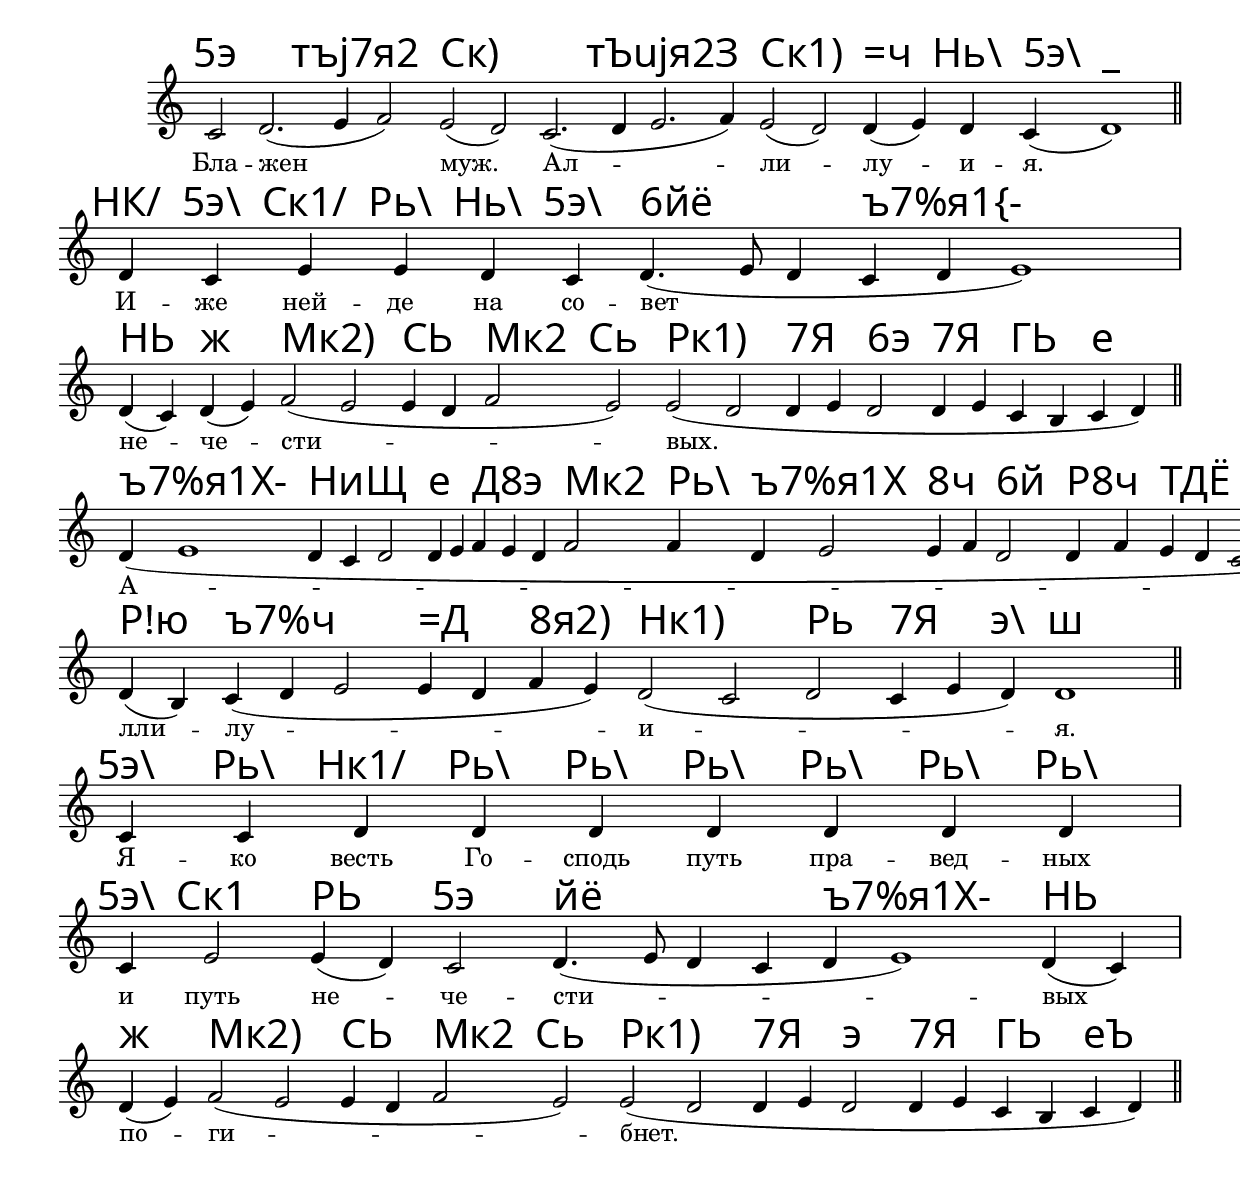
\version "2.14.1"
melody = \relative c' 
	{
	\cadenzaOn 
	c2 d2. (e4 f2) e (d) c2. (d4 e2. f4) e2 (d) d4 (e) d c (d1) \bar "||" \break

	d4 c e e d c d4. (e8 d4 c d e1) \bar "|" \break
	d4 (c) d (e) f2 (e e4 d f2 e) e (d d4 e d2 d4 e c b c d) \bar "||" \break
	
	d4 (e1 d4 c d2 d4 e f e d f2 f4 d e2 e4 f4 d2 d4 f e d c2 d) \bar "|" \break
	d4 (b) c (d e2 e4 d f e) d2 (c d c4 e d) d1 \bar "||" \break
	
	c4 c d d d d d d d \bar "|" 
	c4 e2 e4 (d) c2 d4. (e8 d4 c4 d e1) d4 (c) \bar "|" \break
	d (e) f2 (e e4 d f2 e) e (d d4 e d2 d4 e c b c d) \bar "||"
	\cadenzaOff 
	}

text = \lyricmode 
	{
	Бла -- жен муж. Ал -- ли -- лу -- и -- я.
	
	И -- же ней -- де на со -- вет   
	не -- че -- сти -- вых.
	
	А -- лли -- лу -- и -- я.
	
	Я -- ко весть Го -- сподь путь пра -- вед -- ных
	и путь не -- че -- сти -- вых
	по -- ги -- бнет.
	}
	

znamen = \lyricmode 
	{
	\set associatedVoice = #"one"
	\override LyricSpace #'minimum-distance = #2.0
	\override LyricText #'font-name = #"Paraklht Regular"
	\override LyricText #'font-size = #5
	"5э"2 "   тъј7я2"1. "Ск)"1 "    тЪuјя2З"1 \skip 1 "Ск1)"1 "=ч"2 "Нь\\"4 "5э\\"4 "_"1
	"НК/"4 "5э\\"4 "Ск1/"4 "Рь\\"4 "Нь\\"4 "5э\\"4  "6йё"2. "ъ7%я1{-"1. "НЬ"2 "ж"2 "Мк2)"1 "СЬ"2 "Мк2"2 "Сь"2 "Рк1)"1 "7Я"2 "6э"2 "7Я"2 "ГЬ"2 "е"2
	
	"ъ7%я1Х-"4 \skip 1 "НиЩ"1 "е"2 "Д8э"2. "Мк2"2 "Рь\\"4 "ъ7%я1Х"2. "8ч"2 "6й"2 "Р8ч"2 "ТДЁ"1 "Нк1"2 "Р!ю"2 "ъ7%ч"1 "=Д"2 "8я2)"2 "Нк1)"1 "Рь"2 "7Я"2 "э\\"4 "ш"1
	
	"5э\\"4 "Рь\\"4 "Нк1/"4 "Рь\\"4 "Рь\\"4 "Рь\\"4 "Рь\\"4 "Рь\\"4 "Рь\\"4 "5э\\"4 "Ск1"2 "РЬ"2 "5э"2 "йё"1 "ъ7%я1Х-"4 \skip 1 "НЬ"2 "ж"2 "Мк2)"1 "СЬ"2 "Мк2"2 "Сь"2 "Рк1)"1 "7Я"2 "э"2 "7Я"2 "ГЬ"2 "еЪ"2 
	}

\score{
  <<
    \new Staff = slavonic <<
	\new Voice = "one" {
	  \autoBeamOff  
	  \melody
    }
	>>
    \new Lyrics \lyricsto "one" \text
	\new Lyrics \with { alignAboveContext = slavonic } \lyricmode {\set associatedVoice = #"melody" \znamen}
  >>
	\layout 
	{
		\context 
		{ 
			\Staff 
			\remove Time_signature_engraver 
			\remove "Forbid_line_break_engraver"
		}
	}
}